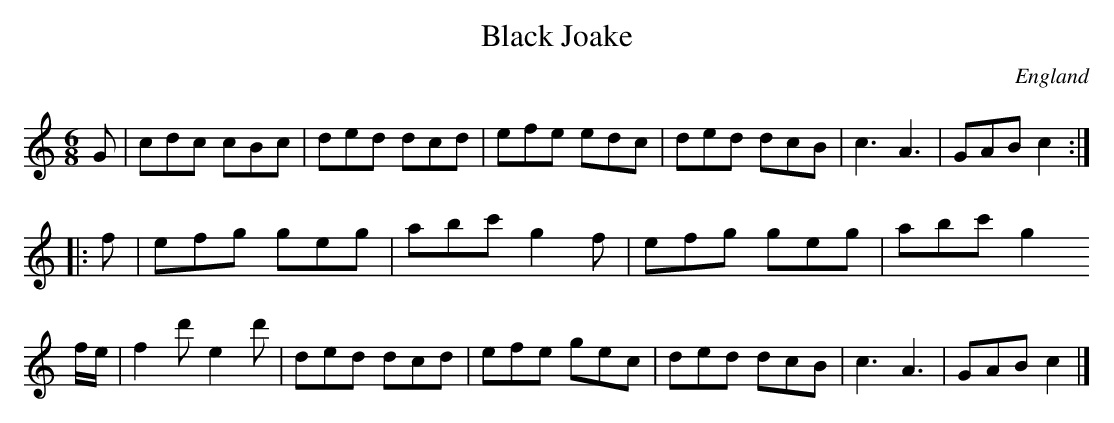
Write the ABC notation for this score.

X:1
T:Black Joake
L:1/8
M:6/8
O:England
K:C major
G | cdc cBc | ded dcd | efe edc | ded dcB | c3 A3 | GAB c2 ::
f | efg geg | abc' g2f | efg geg | abc' g2
f/e/ | f2d' e2d' | ded dcd | efe gec | ded dcB | c3 A3 | GAB c2 |]
